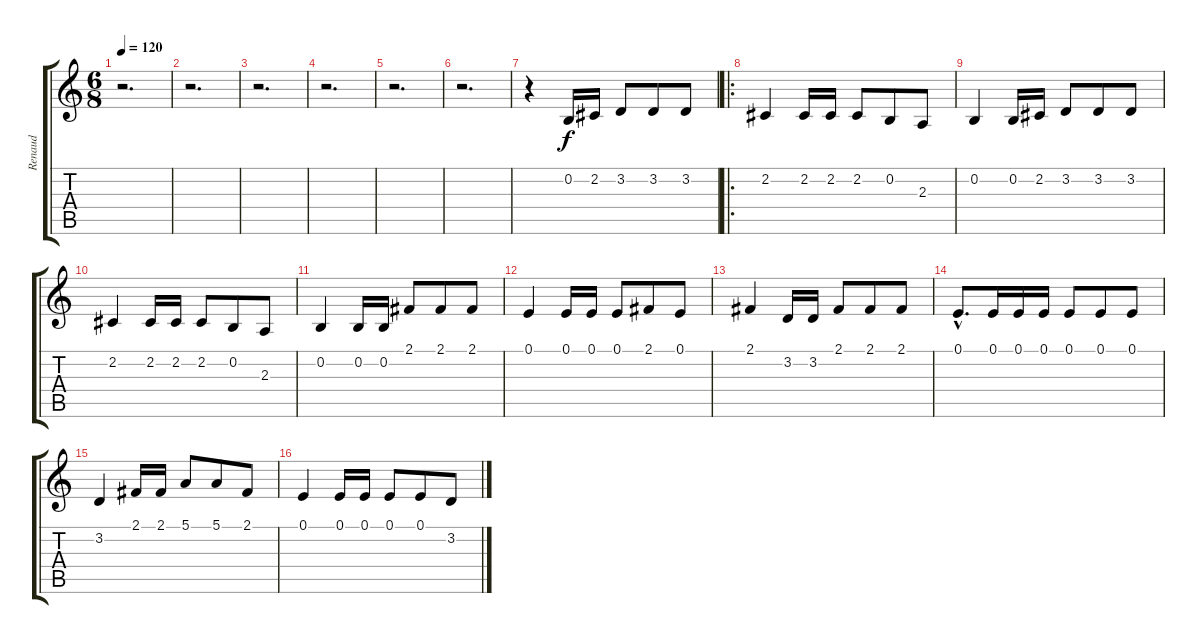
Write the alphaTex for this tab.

\track ("Renaud" "Renaud") {instrument panflute}
\staff {score tabs}
\tuning (E4 B3 G3 D3 A2 E2) {hide}
\ts (6 8)
\tempo 120
\clef g2
\ks c
r.2{d dy f instrument panflute} |
r.2{d} |
r.2{d} |
r.2{d} |
r.2{d} |
r.2{d} |
r.4 0.2.16 2.2.16 3.2.8 3.2.8 3.2.8 |
\ro
2.2.4 2.2.16 2.2.16 2.2.8 0.2.8 2.3.8 |
0.2.4 0.2.16 2.2.16 3.2.8 3.2.8 3.2.8 |
2.2.4 2.2.16 2.2.16 2.2.8 0.2.8 2.3.8 |
0.2.4 0.2.16 0.2.16 2.1.8 2.1.8 2.1.8 |
0.1.4 0.1.16 0.1.16 0.1.8 2.1.8 0.1.8 |
2.1.4 3.2.16 3.2.16 2.1.8 2.1.8 2.1.8 |
0.1{hac}.8{d} 0.1.16 0.1.16 0.1.16 0.1.8 0.1.8 0.1.8 |
3.2.4 2.1.16 2.1.16 5.1.8 5.1.8 2.1.8 |
0.1.4 0.1.16 0.1.16 0.1.8 0.1.8 3.2.8
